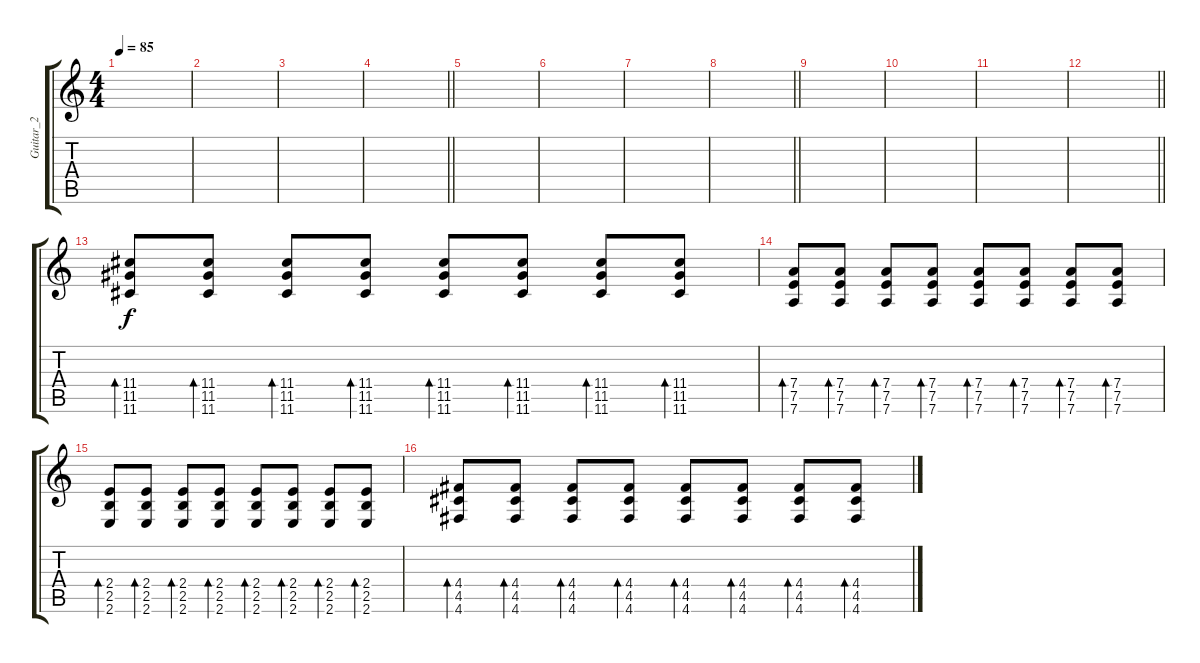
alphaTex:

\track ("Guitar_2" "Guitar_2") {instrument distortionguitar}
\staff {score tabs}
\tuning (E4 B3 G3 D3 A2 D2) {hide}
\ts (4 4)
\tempo 85
\clef g2
\ks c
|
|
|
\barLineRight lightlight
|
|
|
|
\barLineRight lightlight
|
|
|
|
\barLineRight lightlight
|
(11.4 11.5 11.6).8{bd 60} (11.4 11.5 11.6).8{bd 60} (11.4 11.5 11.6).8{bd 60} (11.4 11.5 11.6).8{bd 60} (11.4 11.5 11.6).8{bd 60} (11.4 11.5 11.6).8{bd 60} (11.4 11.5 11.6).8{bd 60} (11.4 11.5 11.6).8{bd 60} |
(7.4 7.5 7.6).8{bd 60} (7.4 7.5 7.6).8{bd 60} (7.4 7.5 7.6).8{bd 60} (7.4 7.5 7.6).8{bd 60} (7.4 7.5 7.6).8{bd 60} (7.4 7.5 7.6).8{bd 60} (7.4 7.5 7.6).8{bd 60} (7.4 7.5 7.6).8{bd 60} |
(2.4 2.5 2.6).8{bd 60} (2.4 2.5 2.6).8{bd 60} (2.4 2.5 2.6).8{bd 60} (2.4 2.5 2.6).8{bd 60} (2.4 2.5 2.6).8{bd 60} (2.4 2.5 2.6).8{bd 60} (2.4 2.5 2.6).8{bd 60} (2.4 2.5 2.6).8{bd 60} |
(4.4 4.5 4.6).8{bd 60} (4.4 4.5 4.6).8{bd 60} (4.4 4.5 4.6).8{bd 60} (4.4 4.5 4.6).8{bd 60} (4.4 4.5 4.6).8{bd 60} (4.4 4.5 4.6).8{bd 60} (4.4 4.5 4.6).8{bd 60} (4.4 4.5 4.6).8{bd 60}
